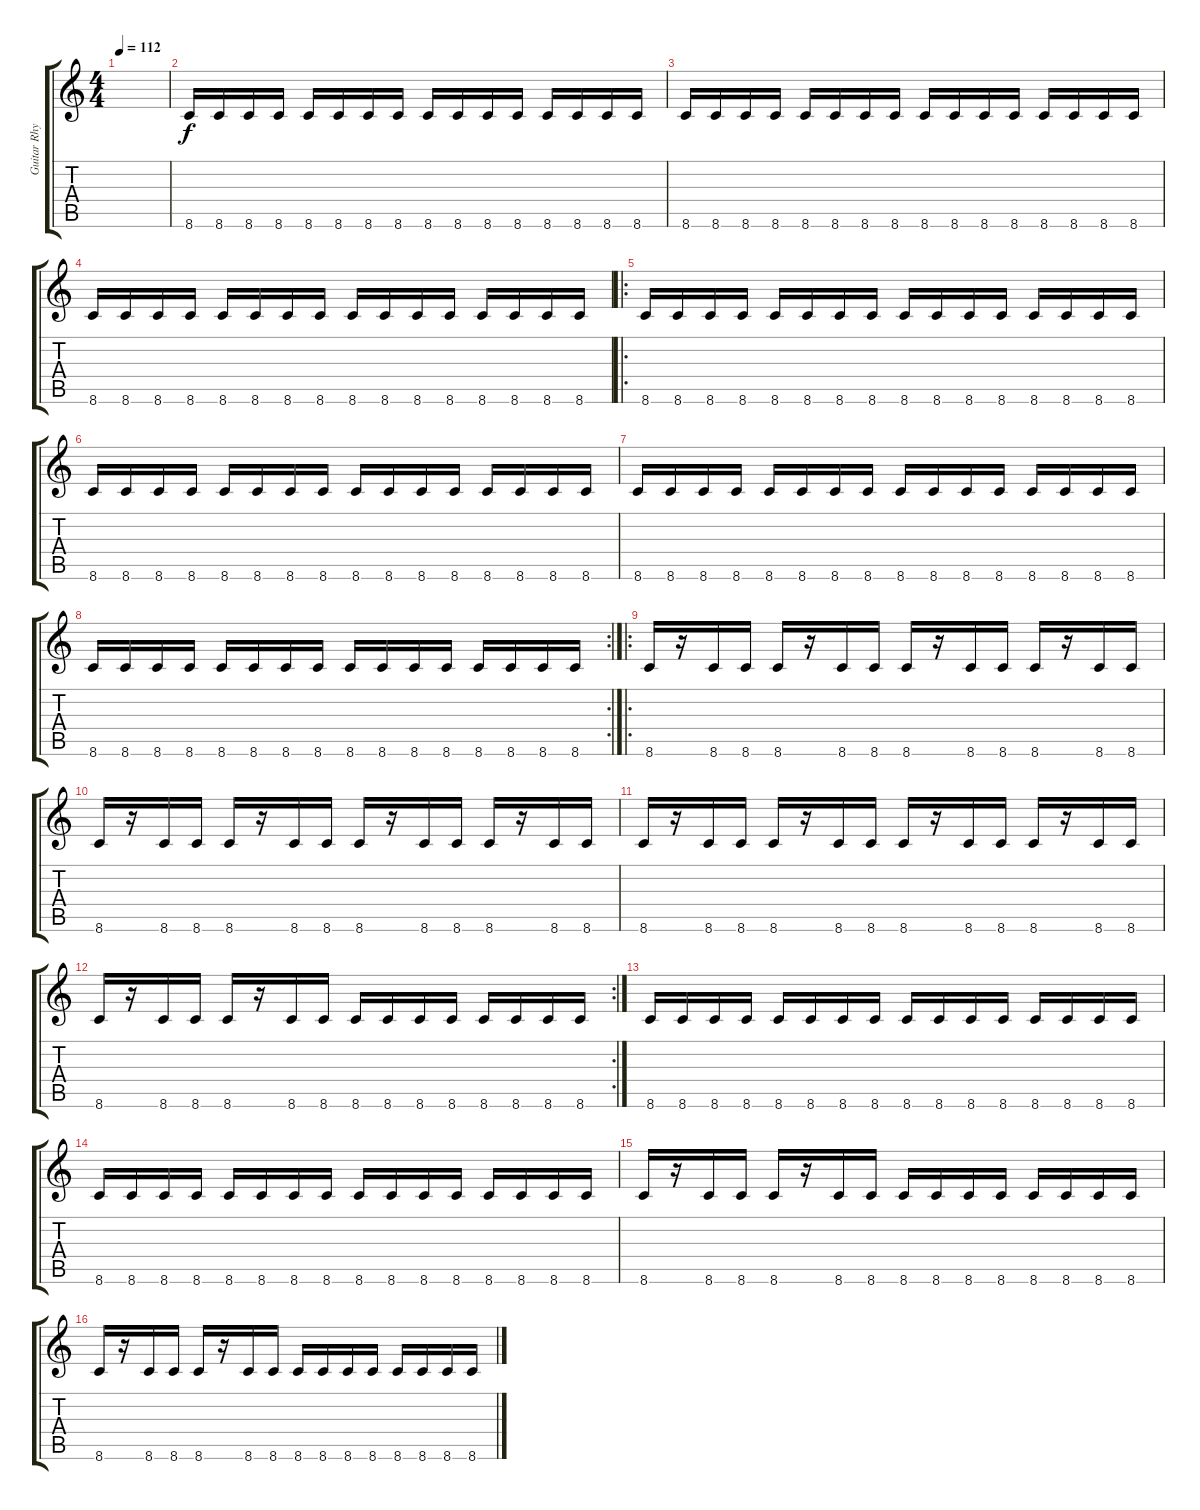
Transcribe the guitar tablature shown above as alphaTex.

\track ("Guitar Rhythm" "Guitar Rhy") {instrument acousticguitarsteel}
\staff {score tabs}
\tuning (E4 B3 G3 D3 A2 E2) {hide}
\ts (4 4)
\tempo 112
\clef g2
\ks c
|
8.6.16 8.6.16 8.6.16 8.6.16 8.6.16 8.6.16 8.6.16 8.6.16 8.6.16 8.6.16 8.6.16 8.6.16 8.6.16 8.6.16 8.6.16 8.6.16 |
8.6.16 8.6.16 8.6.16 8.6.16 8.6.16 8.6.16 8.6.16 8.6.16 8.6.16 8.6.16 8.6.16 8.6.16 8.6.16 8.6.16 8.6.16 8.6.16 |
8.6.16 8.6.16 8.6.16 8.6.16 8.6.16 8.6.16 8.6.16 8.6.16 8.6.16 8.6.16 8.6.16 8.6.16 8.6.16 8.6.16 8.6.16 8.6.16 |
\ro
8.6.16 8.6.16 8.6.16 8.6.16 8.6.16 8.6.16 8.6.16 8.6.16 8.6.16 8.6.16 8.6.16 8.6.16 8.6.16 8.6.16 8.6.16 8.6.16 |
8.6.16 8.6.16 8.6.16 8.6.16 8.6.16 8.6.16 8.6.16 8.6.16 8.6.16 8.6.16 8.6.16 8.6.16 8.6.16 8.6.16 8.6.16 8.6.16 |
8.6.16 8.6.16 8.6.16 8.6.16 8.6.16 8.6.16 8.6.16 8.6.16 8.6.16 8.6.16 8.6.16 8.6.16 8.6.16 8.6.16 8.6.16 8.6.16 |
\rc 2
8.6.16 8.6.16 8.6.16 8.6.16 8.6.16 8.6.16 8.6.16 8.6.16 8.6.16 8.6.16 8.6.16 8.6.16 8.6.16 8.6.16 8.6.16 8.6.16 |
\ro
8.6.16 r.16 8.6.16 8.6.16 8.6.16 r.16 8.6.16 8.6.16 8.6.16 r.16 8.6.16 8.6.16 8.6.16 r.16 8.6.16 8.6.16 |
8.6.16 r.16 8.6.16 8.6.16 8.6.16 r.16 8.6.16 8.6.16 8.6.16 r.16 8.6.16 8.6.16 8.6.16 r.16 8.6.16 8.6.16 |
8.6.16 r.16 8.6.16 8.6.16 8.6.16 r.16 8.6.16 8.6.16 8.6.16 r.16 8.6.16 8.6.16 8.6.16 r.16 8.6.16 8.6.16 |
\rc 2
8.6.16 r.16 8.6.16 8.6.16 8.6.16 r.16 8.6.16 8.6.16 8.6.16 8.6.16 8.6.16 8.6.16 8.6.16 8.6.16 8.6.16 8.6.16 |
8.6.16 8.6.16 8.6.16 8.6.16 8.6.16 8.6.16 8.6.16 8.6.16 8.6.16 8.6.16 8.6.16 8.6.16 8.6.16 8.6.16 8.6.16 8.6.16 |
8.6.16 8.6.16 8.6.16 8.6.16 8.6.16 8.6.16 8.6.16 8.6.16 8.6.16 8.6.16 8.6.16 8.6.16 8.6.16 8.6.16 8.6.16 8.6.16 |
8.6.16 r.16 8.6.16 8.6.16 8.6.16 r.16 8.6.16 8.6.16 8.6.16 8.6.16 8.6.16 8.6.16 8.6.16 8.6.16 8.6.16 8.6.16 |
8.6.16 r.16 8.6.16 8.6.16 8.6.16 r.16 8.6.16 8.6.16 8.6.16 8.6.16 8.6.16 8.6.16 8.6.16 8.6.16 8.6.16 8.6.16
